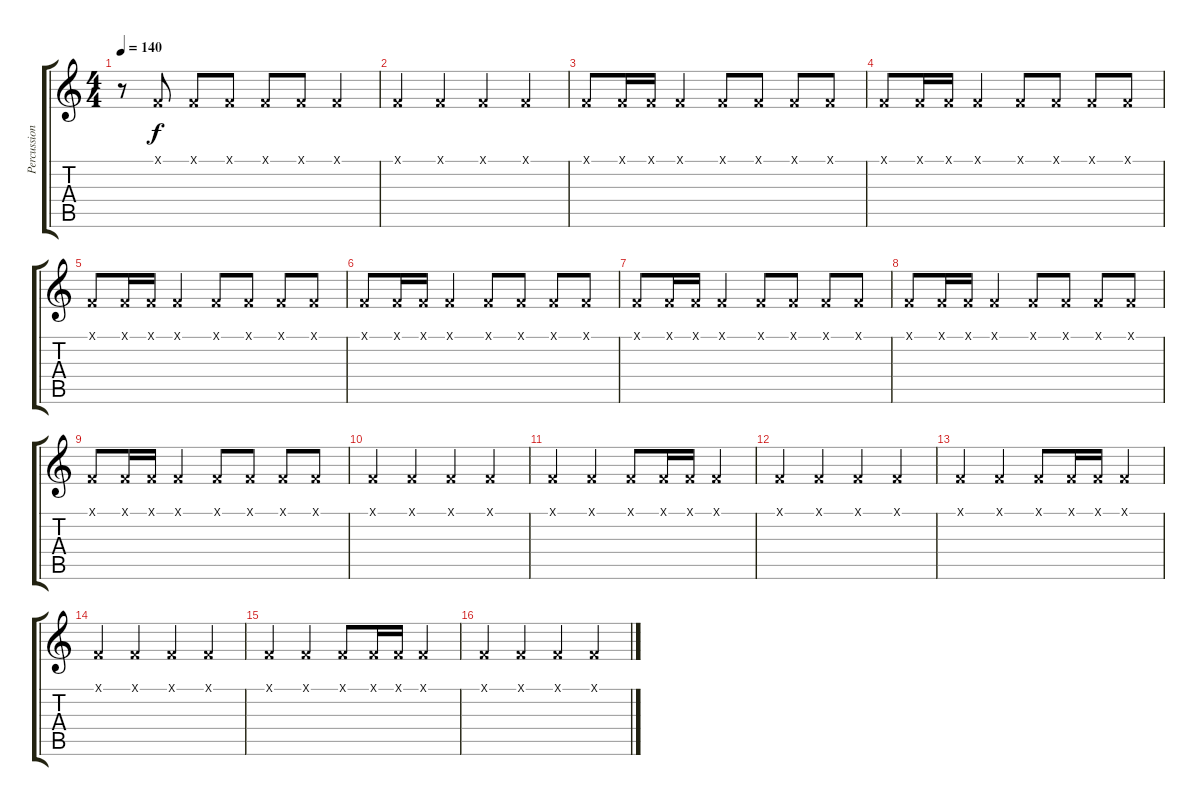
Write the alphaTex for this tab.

\track ("Percussion" "Percussion") {instrument melodictom}
\staff {score tabs}
\tuning (E4 B3 G3 D3 A2 E2) {hide}
\ts (4 4)
\tempo 140
\clef g2
\ks c
r.8{dy f} 1.1{x}.8 1.1{x}.8 1.1{x}.8 1.1{x}.8 1.1{x}.8 1.1{x}.4 |
1.1{x}.4 1.1{x}.4 1.1{x}.4 1.1{x}.4 |
1.1{x}.8 1.1{x}.16 1.1{x}.16 1.1{x}.4 1.1{x}.8 1.1{x}.8 1.1{x}.8 1.1{x}.8 |
1.1{x}.8 1.1{x}.16 1.1{x}.16 1.1{x}.4 1.1{x}.8 1.1{x}.8 1.1{x}.8 1.1{x}.8 |
1.1{x}.8 1.1{x}.16 1.1{x}.16 1.1{x}.4 1.1{x}.8 1.1{x}.8 1.1{x}.8 1.1{x}.8 |
1.1{x}.8 1.1{x}.16 1.1{x}.16 1.1{x}.4 1.1{x}.8 1.1{x}.8 1.1{x}.8 1.1{x}.8 |
1.1{x}.8 1.1{x}.16 1.1{x}.16 1.1{x}.4 1.1{x}.8 1.1{x}.8 1.1{x}.8 1.1{x}.8 |
1.1{x}.8 1.1{x}.16 1.1{x}.16 1.1{x}.4 1.1{x}.8 1.1{x}.8 1.1{x}.8 1.1{x}.8 |
1.1{x}.8 1.1{x}.16 1.1{x}.16 1.1{x}.4 1.1{x}.8 1.1{x}.8 1.1{x}.8 1.1{x}.8 |
1.1{x}.4 1.1{x}.4 1.1{x}.4 1.1{x}.4 |
1.1{x}.4 1.1{x}.4 1.1{x}.8 1.1{x}.16 1.1{x}.16 1.1{x}.4 |
1.1{x}.4 1.1{x}.4 1.1{x}.4 1.1{x}.4 |
1.1{x}.4 1.1{x}.4 1.1{x}.8 1.1{x}.16 1.1{x}.16 1.1{x}.4 |
1.1{x}.4 1.1{x}.4 1.1{x}.4 1.1{x}.4 |
1.1{x}.4 1.1{x}.4 1.1{x}.8 1.1{x}.16 1.1{x}.16 1.1{x}.4 |
1.1{x}.4 1.1{x}.4 1.1{x}.4 1.1{x}.4
